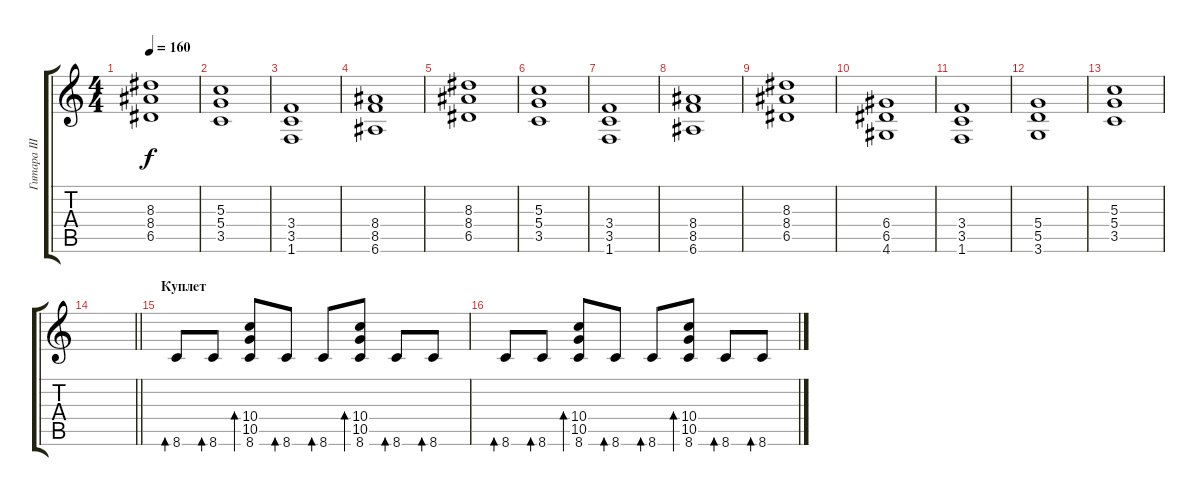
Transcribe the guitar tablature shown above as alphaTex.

\track ("Гитара III" "Гитара III") {instrument overdrivenguitar}
\staff {score tabs}
\tuning (E4 B3 G3 D3 A2 E2) {hide}
\ts (4 4)
\tempo 160
\clef g2
\ks c
(8.3 8.4 6.5).1{dy f} |
(5.3 5.4 3.5).1 |
(3.4 3.5 1.6).1 |
(8.4 8.5 6.6).1 |
(8.3 8.4 6.5).1 |
(5.3 5.4 3.5).1 |
(3.4 3.5 1.6).1 |
(8.4 8.5 6.6).1 |
(8.3 8.4 6.5).1 |
(6.4 6.5 4.6).1 |
(3.4 3.5 1.6).1 |
(5.4 5.5 3.6).1 |
(5.3 5.4 3.5).1 |
\barLineRight lightlight
|
\section ("" "Куплет")
8.6.8{bd 60} 8.6.8{bd 60} (10.4 10.5 8.6).8{bd 60} 8.6.8{bd 60} 8.6.8{bd 60} (10.4 10.5 8.6).8{bd 60} 8.6.8{bd 60} 8.6.8{bd 60} |
8.6.8{bd 60} 8.6.8{bd 60} (10.4 10.5 8.6).8{bd 60} 8.6.8{bd 60} 8.6.8{bd 60} (10.4 10.5 8.6).8{bd 60} 8.6.8{bd 60} 8.6.8{bd 60}
